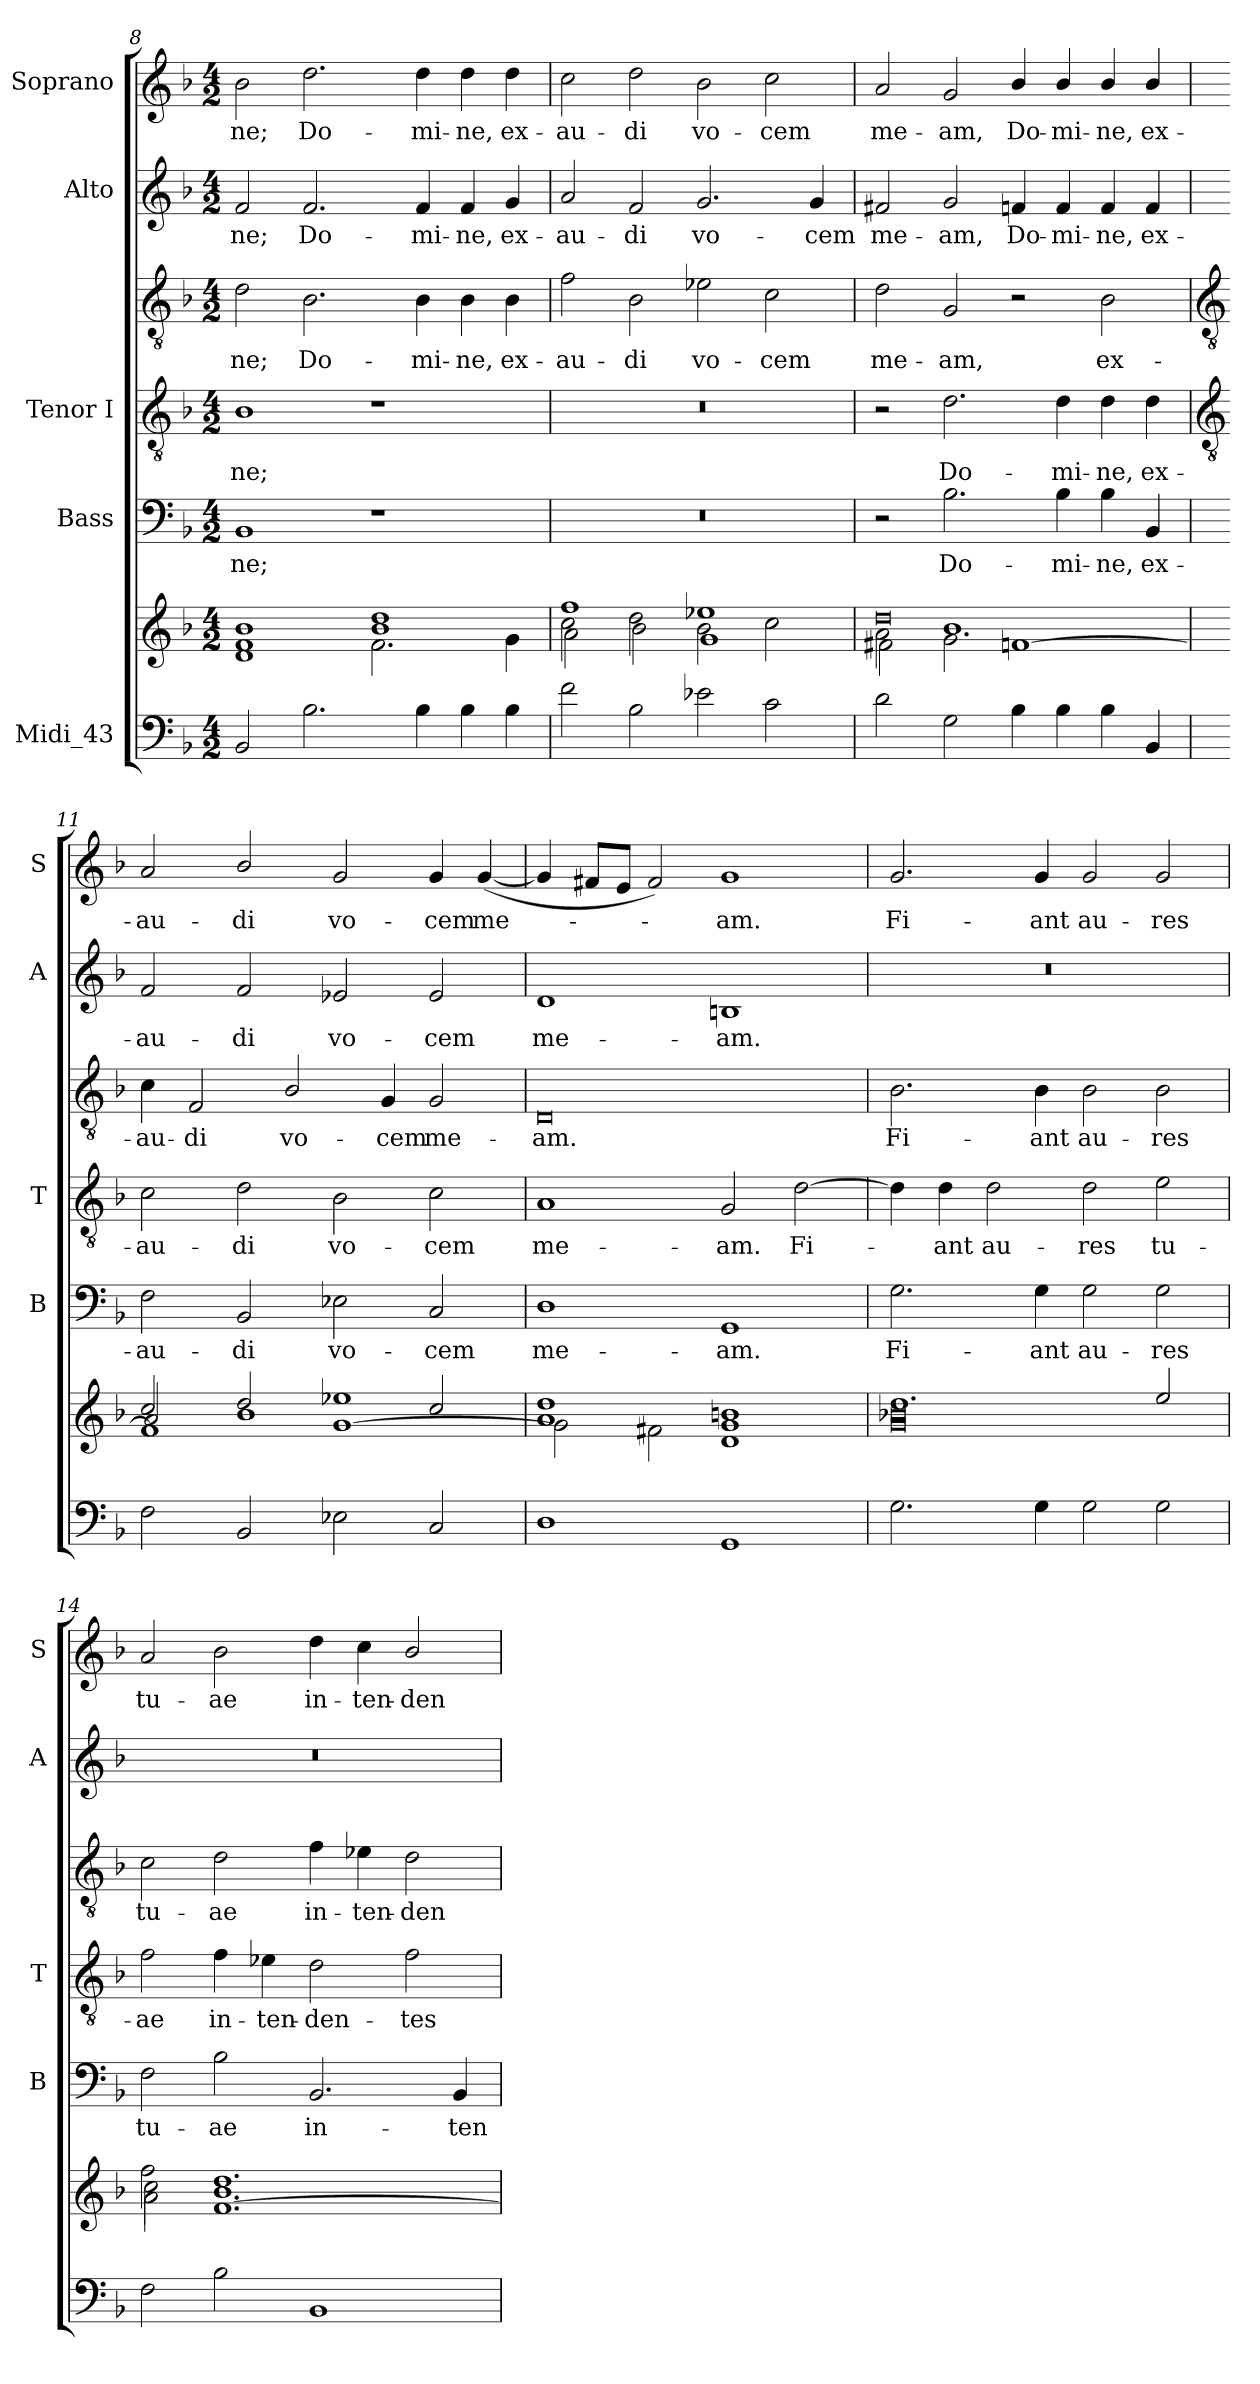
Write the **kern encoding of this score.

**kern	**kern	**kern	**text	**kern	**text	**kern	**text	**kern	**text	**kern	**text
*part5	*part5	*part4	*part4	*part3	*part3	*part3	*part3	*part2	*part2	*part1	*part1
*staff7	*staff6	*staff5	*staff5	*staff4	*staff4	*staff3	*staff3	*staff2	*staff2	*staff1	*staff1
*I"Midi_43	*	*I"Bass	*	*I"Tenor I	*	*	*	*I"Alto	*	*I"Soprano	*
*	*	*I'B	*	*I'T	*	*	*	*I'A	*	*I'S	*
*clefF4	*clefG2	*clefF4	*	*clefGv2	*	*clefGv2	*	*clefG2	*	*clefG2	*
*k[b-]	*k[b-]	*k[b-]	*	*k[b-]	*	*k[b-]	*	*k[b-]	*	*k[b-]	*
*F:	*F:	*F:	*	*F:	*	*F:	*	*F:	*	*F:	*
*M4/2	*M4/2	*M4/2	*	*M4/2	*	*M4/2	*	*M4/2	*	*M4/2	*
=8	=8	=8	=8	=8	=8	=8	=8	=8	=8	=8	=8
*	*^	*	*	*	*	*	*	*	*	*	*
*	*	*^	*	*	*	*	*	*	*	*	*	*
!	!	!	!	!	!LO:LY:b	!	!LO:LY:b	!	!LO:LY:b	!	!LO:LY:b	!	!LO:LY:b
2BB-	1b-/	1f\	1d\	1BB-	-ne;	1B-/	-ne;	2d	-ne;	2f	-ne;	2b-	-ne;
!	!	!	!	!	!	!	!	!	!LO:LY:b	!	!LO:LY:b	!	!LO:LY:b
2.B-	.	.	.	.	.	.	.	2.B-	Do-	2.f	Do-	2.dd	Do-
.	1dd/	1b-\	2.f\	1r	.	1r	.	.	.	.	.	.	.
!	!	!	!	!	!	!	!	!	!LO:LY:b	!	!LO:LY:b	!	!LO:LY:b
4B-	.	.	.	.	.	.	.	4B-	-mi-	4f	-mi-	4dd	-mi-
!	!	!	!	!	!	!	!	!	!LO:LY:b	!	!LO:LY:b	!	!LO:LY:b
4B-	.	.	.	.	.	.	.	4B-	-ne,	4f	-ne,	4dd	-ne,
!	!	!	!	!	!	!	!	!	!LO:LY:b	!	!LO:LY:b	!	!LO:LY:b
4B-	.	.	4g\	.	.	.	.	4B-	ex-	4g	ex-	4dd	ex-
=9	=9	=9	=9	=9	=9	=9	=9	=9	=9	=9	=9	=9	=9
!	!	!	!	!	!	!	!	!	!LO:LY:b	!	!LO:LY:b	!	!LO:LY:b
2f	1ff/	2cc\	2a\	0r	.	0r	.	2f	au-	2a	-au-	2cc	-au-
!	!	!	!	!	!	!	!	!	!LO:LY:b	!	!LO:LY:b	!	!LO:LY:b
2B-	.	2dd\	2b-\	.	.	.	.	2B-	-di	2f	-di	2dd	-di
!	!	!	!	!	!	!	!	!	!LO:LY:b	!	!LO:LY:b	!	!LO:LY:b
2e-X	1ee-X/	2b-\	1g\	.	.	.	.	2e-X	vo-	2.g	vo-	2b-	vo-
!	!	!	!	!	!	!	!	!	!LO:LY:b	!	!	!	!LO:LY:b
2c	.	2cc\	.	.	.	.	.	2c	-cem	.	.	2cc	-cem
!	!	!	!	!	!	!	!	!	!	!	!LO:LY:b	!	!
.	.	.	.	.	.	.	.	.	.	4g	-cem	.	.
=10	=10	=10	=10	=10	=10	=10	=10	=10	=10	=10	=10	=10	=10
!	!	!	!	!	!	!	!	!	!LO:LY:b	!	!LO:LY:b	!	!LO:LY:b
2d	0dd/	2a\	2f#X\	2r	.	2r	.	2d	me-	2f#X	me-	2a	me-
!	!	!	!	!	!LO:LY:b	!	!LO:LY:b	!	!LO:LY:b	!	!LO:LY:b	!	!LO:LY:b
2G	.	1.b-\	2g\	2.B-	Do-	2.d	-Do-	2G	-am,	2g	-am,	2g	-am,
!	!	!	!	!	!	!	!	!	!	!	!LO:LY:b	!	!LO:LY:b
4B-	.	.	[1fn\	.	.	.	.	2r	.	4fn	Do-	4b-/	Do-
!	!	!	!	!	!LO:LY:b	!	!LO:LY:b	!	!	!	!LO:LY:b	!	!LO:LY:b
4B-	.	.	.	4B-	-mi-	4d	-mi-	.	.	4f	-mi-	4b-/	-mi-
!	!	!	!	!	!LO:LY:b	!	!LO:LY:b	!	!LO:LY:b	!	!LO:LY:b	!	!LO:LY:b
4B-	.	.	.	4B-	-ne,	4d	-ne,	2B-	ex-	4f	-ne,	4b-/	-ne,
!	!	!	!	!	!LO:LY:b	!	!LO:LY:b	!	!	!	!LO:LY:b	!	!LO:LY:b
4BB-	.	.	.	4BB-	ex-	4d	ex-	.	.	4f	ex-	4b-/	ex-
!!LO:LB:g=z
=11	=11	=11	=11	=11	=11	=11	=11	=11	=11	=11	=11	=11	=11
*	*	*	*	*	*	*clefGv2	*	*clefGv2	*	*	*	*	*
!	!	!	!	!	!LO:LY:b	!	!LO:LY:b	!	!LO:LY:b	!	!LO:LY:b	!	!LO:LY:b
2F	2cc/	2a/	1f\]	2F	-au-	2c	-au-	4c	-au-	2f	-au-	2a	-au-
!	!	!	!	!	!	!	!	!	!LO:LY:b	!	!	!	!
.	.	.	.	.	.	.	.	2F	-di	.	.	.	.
!	!	!	!	!	!LO:LY:b	!	!LO:LY:b	!	!	!	!LO:LY:b	!	!LO:LY:b
2BB-	2dd/	1b-\	.	2BB-	-di	2d	-di	.	.	2f	-di	2b-/	-di
!	!	!	!	!	!	!	!	!	!LO:LY:b	!	!	!	!
.	.	.	.	.	.	.	.	2B-/	vo-	.	.	.	.
!	!	!	!	!	!LO:LY:b	!	!LO:LY:b	!	!	!	!LO:LY:b	!	!LO:LY:b
2E-X	1ee-X/	.	[1g\	2E-X	vo-	2B-	vo-	.	.	2e-X	vo-	2g	vo-
!	!	!	!	!	!	!	!	!	!LO:LY:b	!	!	!	!
.	.	.	.	.	.	.	.	4G	-cem	.	.	.	.
!	!	!	!	!	!LO:LY:b	!	!LO:LY:b	!	!LO:LY:b	!	!LO:LY:b	!	!LO:LY:b
2C	.	2cc/	.	2C	-cem	2c	-cem	2G	me-	2e-	-cem	4g	-cem
!	!	!	!	!	!	!	!	!	!	!	!	!	!LO:LY:b
.	.	.	.	.	.	.	.	.	.	.	.	(<[4g	me-
=12	=12	=12	=12	=12	=12	=12	=12	=12	=12	=12	=12	=12	=12
!	!	!	!	!	!LO:LY:b	!	!LO:LY:b	!	!LO:LY:b	!	!LO:LY:b	!	!
1D	1dd/	1a\	2g\]	1D	me-	1A	me-	0D	am.	1d	me-	4g]	.
.	.	.	.	.	.	.	.	.	.	.	.	8f#XL	.
.	.	.	.	.	.	.	.	.	.	.	.	8eJ	.
.	.	.	2f#X\	.	.	.	.	.	.	.	.	2f#)	.
!	!	!	!	!	!LO:LY:b	!	!LO:LY:b	!	!	!	!LO:LY:b	!	!LO:LY:b
1GG	1bn/	1g\	1d\	1GG	-am.	2G	-am.	.	.	1Bn	-am.	1g	am.
!	!	!	!	!	!	!	!LO:LY:b	!	!	!	!	!	!
.	.	.	.	.	.	[2d	Fi-	.	.	.	.	.	.
=13	=13	=13	=13	=13	=13	=13	=13	=13	=13	=13	=13	=13	=13
!	!	!	!	!	!LO:LY:b	!	!	!	!LO:LY:b	!	!	!	!LO:LY:b
2.G	1.dd/	0b-X\	0g\	2.G	Fi-	4d]	.	2.B-	Fi-	0r	.	2.g	Fi-
!	!	!	!	!	!	!	!LO:LY:b	!	!	!	!	!	!
.	.	.	.	.	.	4d	ant	.	.	.	.	.	.
!	!	!	!	!	!	!	!LO:LY:b	!	!	!	!	!	!
.	.	.	.	.	.	2d	au-	.	.	.	.	.	.
!	!	!	!	!	!LO:LY:b	!	!	!	!LO:LY:b	!	!	!	!LO:LY:b
4G	.	.	.	4G	-ant	.	.	4B-	-ant	.	.	4g	-ant
!	!	!	!	!	!LO:LY:b	!	!LO:LY:b	!	!LO:LY:b	!	!	!	!LO:LY:b
2G	.	.	.	2G	au-	2d	-res	2B-	au-	.	.	2g	au-
!	!	!	!	!	!LO:LY:b	!	!LO:LY:b	!	!LO:LY:b	!	!	!	!LO:LY:b
2G	2ee/	.	.	2G	-res	2e	tu-	2B-	-res	.	.	2g	-res
=14	=14	=14	=14	=14	=14	=14	=14	=14	=14	=14	=14	=14	=14
!	!	!	!	!	!LO:LY:b	!	!LO:LY:b	!	!LO:LY:b	!	!	!	!LO:LY:b
2F	2ff\	2cc\	2a\	2F	tu-	2f	-ae	2c	-tu-	0r	.	2a	tu-
!	!	!	!	!	!LO:LY:b	!	!LO:LY:b	!	!LO:LY:b	!	!	!	!LO:LY:b
2B-	1.dd/	1.b-\	[1.f\	2B-	-ae	4f	in-	2d	-ae	.	.	2b-	-ae
!	!	!	!	!	!	!	!LO:LY:b	!	!	!	!	!	!
.	.	.	.	.	.	4e-X	-ten-	.	.	.	.	.	.
!	!	!	!	!	!LO:LY:b	!	!LO:LY:b	!	!LO:LY:b	!	!	!	!LO:LY:b
1BB-	.	.	.	2.BB-	in-	2d	-den-	4f	in-	.	.	4dd	in-
!	!	!	!	!	!	!	!	!	!LO:LY:b	!	!	!	!LO:LY:b
.	.	.	.	.	.	.	.	4e-X	-ten-	.	.	4cc	-ten-
!	!	!	!	!	!	!	!LO:LY:b	!	!LO:LY:b	!	!	!	!LO:LY:b
.	.	.	.	.	.	2f	-tes	2d	-den-	.	.	2b-/	-den-
!	!	!	!	!	!LO:LY:b	!	!	!	!	!	!	!	!
.	.	.	.	4BB-	-ten-	.	.	.	.	.	.	.	.
*	*v	*v	*v	*	*	*	*	*	*	*	*	*	*
=	=	=	=	=	=	=	=	=	=	=	=
*-	*-	*-	*-	*-	*-	*-	*-	*-	*-	*-	*-
